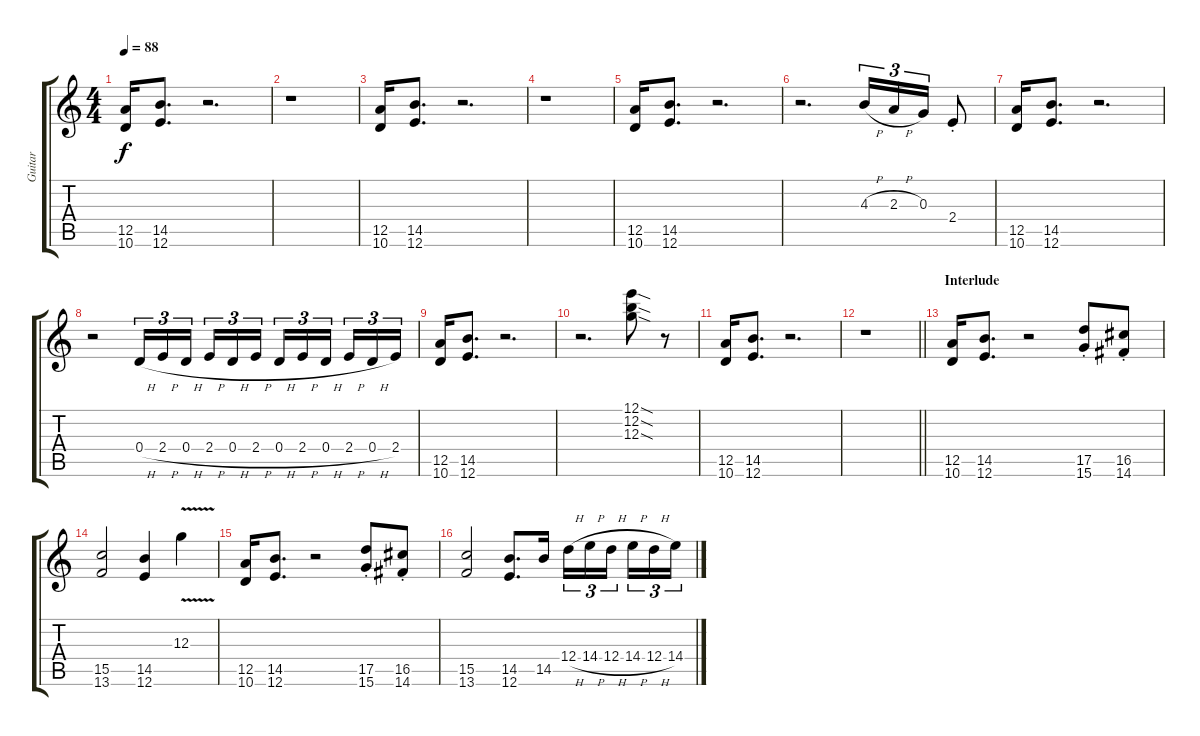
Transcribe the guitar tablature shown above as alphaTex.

\track ("Guitar" "Guitar") {instrument distortionguitar}
\staff {score tabs}
\tuning (E4 B3 G3 D3 A2 E2) {hide}
\ts (4 4)
\tempo 88
\clef g2
\ks c
(12.5 10.6).16{dy f} (14.5 12.6).8{d} r.2{d} |
r.1 |
(12.5 10.6).16 (14.5 12.6).8{d} r.2{d} |
r.1 |
(12.5 10.6).16 (14.5 12.6).8{d} r.2{d} |
r.2{d} 4.3{h}.16{tu (3 2)} 2.3{h}.16{tu (3 2)} 0.3.16{tu (3 2)} 2.4{st}.8 |
(12.5 10.6).16 (14.5 12.6).8{d} r.2{d} |
r.2 0.4{h}.16{tu (3 2)} 2.4{h}.16{tu (3 2)} 0.4{h}.16{tu (3 2) beam splitsecondary} 2.4{h}.16{tu (3 2)} 0.4{h}.16{tu (3 2)} 2.4{h}.16{tu (3 2)} 0.4{h}.16{tu (3 2)} 2.4{h}.16{tu (3 2)} 0.4{h}.16{tu (3 2) beam splitsecondary} 2.4{h}.16{tu (3 2)} 0.4{h}.16{tu (3 2)} 2.4.16{tu (3 2)} |
(12.5 10.6).16 (14.5 12.6).8{d} r.2{d} |
r.2{d} (12.1{sod} 12.2{sod} 12.3{sod}).8 r.8 |
(12.5 10.6).16 (14.5 12.6).8{d} r.2{d} |
\barLineRight lightlight
r.1 |
\section ("" "Interlude")
(12.5 10.6).16 (14.5 12.6).8{d} r.2 (17.5{st} 15.6{st}).8 (16.5{st} 14.6{st}).8 |
(15.5 13.6).2 (14.5 12.6).4 12.3{v}.4 |
(12.5 10.6).16 (14.5 12.6).8{d} r.2 (17.5{st} 15.6{st}).8 (16.5{st} 14.6{st}).8 |
(15.5 13.6).2 (14.5 12.6).8{d} 14.5.16 12.4{h}.16{tu (3 2)} 14.4{h}.16{tu (3 2)} 12.4{h}.16{tu (3 2) beam splitsecondary} 14.4{h}.16{tu (3 2)} 12.4{h}.16{tu (3 2)} 14.4.16{tu (3 2)}
